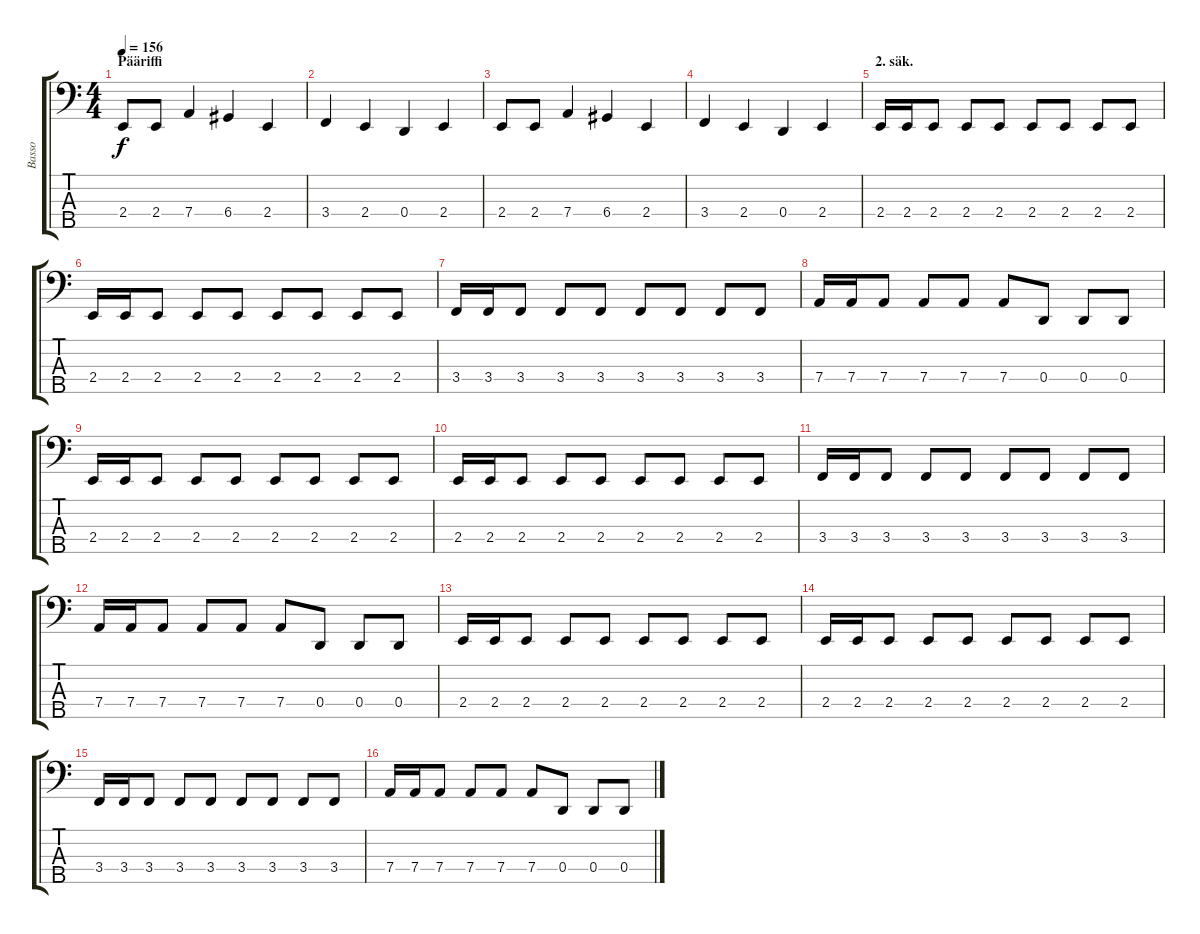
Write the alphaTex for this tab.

\track ("Basso" "Basso") {instrument electricbassfinger}
\staff {score tabs}
\tuning (G2 D2 A1 D1 A0) {hide}
\ts (4 4)
\section ("" "Pääriffi")
\tempo 156
\clef f4
\ks c
2.4.8{dy f} 2.4.8 7.4.4 6.4.4 2.4.4 |
3.4.4 2.4.4 0.4.4 2.4.4 |
2.4.8 2.4.8 7.4.4 6.4.4 2.4.4 |
3.4.4 2.4.4 0.4.4 2.4.4 |
\section ("" "2. säk.")
2.4.16 2.4.16 2.4.8 2.4.8 2.4.8 2.4.8 2.4.8 2.4.8 2.4.8 |
2.4.16 2.4.16 2.4.8 2.4.8 2.4.8 2.4.8 2.4.8 2.4.8 2.4.8 |
3.4.16 3.4.16 3.4.8 3.4.8 3.4.8 3.4.8 3.4.8 3.4.8 3.4.8 |
7.4.16 7.4.16 7.4.8 7.4.8 7.4.8 7.4.8 0.4.8 0.4.8 0.4.8 |
2.4.16 2.4.16 2.4.8 2.4.8 2.4.8 2.4.8 2.4.8 2.4.8 2.4.8 |
2.4.16 2.4.16 2.4.8 2.4.8 2.4.8 2.4.8 2.4.8 2.4.8 2.4.8 |
3.4.16 3.4.16 3.4.8 3.4.8 3.4.8 3.4.8 3.4.8 3.4.8 3.4.8 |
7.4.16 7.4.16 7.4.8 7.4.8 7.4.8 7.4.8 0.4.8 0.4.8 0.4.8 |
2.4.16 2.4.16 2.4.8 2.4.8 2.4.8 2.4.8 2.4.8 2.4.8 2.4.8 |
2.4.16 2.4.16 2.4.8 2.4.8 2.4.8 2.4.8 2.4.8 2.4.8 2.4.8 |
3.4.16 3.4.16 3.4.8 3.4.8 3.4.8 3.4.8 3.4.8 3.4.8 3.4.8 |
7.4.16 7.4.16 7.4.8 7.4.8 7.4.8 7.4.8 0.4.8 0.4.8 0.4.8
